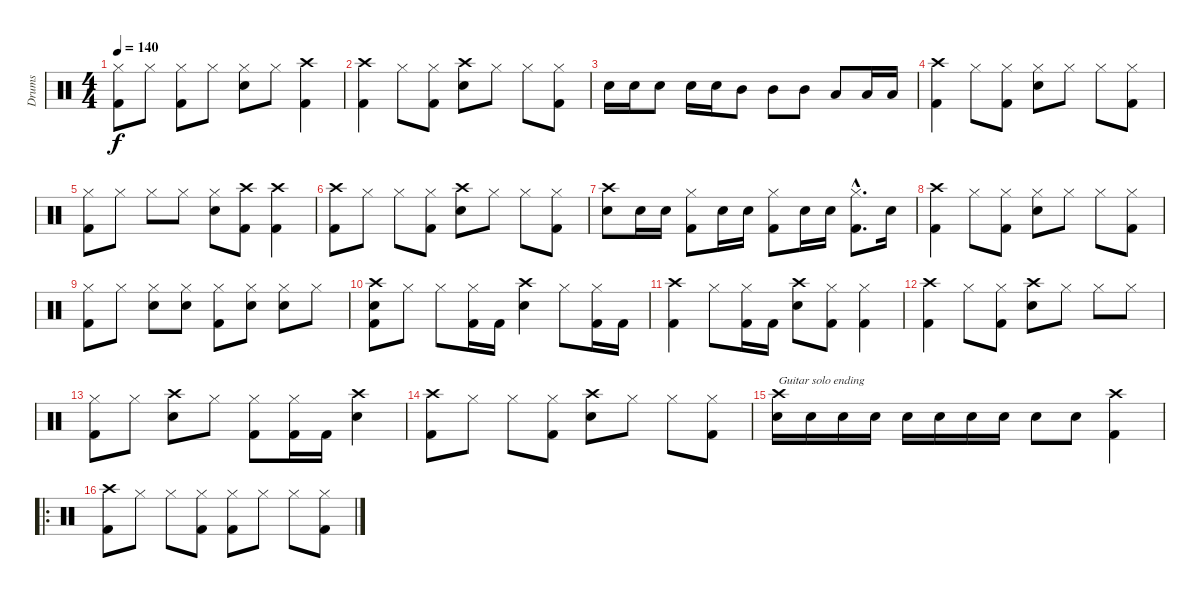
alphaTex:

\track ("Drums" "Drums") {instrument percussion}
\staff {score}
\articulation defaults
\ts (4 4)
\tempo 140
\clef neutral
\ks c
("Hi-Hat (closed)" "Kick (hit) 2").8{dy f} "Hi-Hat (closed)".8 ("Hi-Hat (closed)" "Kick (hit) 2").8 "Hi-Hat (closed)".8 ("Hi-Hat (closed)" "Electric Snare (hit)").8 "Hi-Hat (closed)".8 ("Crash high (hit)" "Kick (hit) 2").4 |
("Crash high (hit)" "Kick (hit) 2").4 "Hi-Hat (closed)".8 ("Hi-Hat (closed)" "Kick (hit) 2").8 ("Crash high (hit)" "Electric Snare (hit)").8 "Hi-Hat (closed)".8 "Hi-Hat (closed)".8 ("Hi-Hat (closed)" "Kick (hit) 2").8 |
"Electric Snare (hit)".16 "Electric Snare (hit)".16 "Electric Snare (hit)".8 "Electric Snare (hit)".16 "Electric Snare (hit)".16 "Mid Tom (hit)".8 "Mid Tom (hit)".8 "Mid Tom (hit)".8 "Low Tom (hit)".8 "Low Tom (hit)".16 "Low Tom (hit)".16 |
("Crash high (hit)" "Kick (hit) 2").4 "Hi-Hat (closed)".8 ("Hi-Hat (closed)" "Kick (hit) 2").8 ("Hi-Hat (closed)" "Electric Snare (hit)").8 "Hi-Hat (closed)".8 "Hi-Hat (closed)".8 ("Hi-Hat (closed)" "Kick (hit) 2").8 |
("Hi-Hat (closed)" "Kick (hit) 2").8 "Hi-Hat (closed)".8 "Hi-Hat (closed)".8 "Hi-Hat (closed)".8 ("Hi-Hat (closed)" "Electric Snare (hit)").8 ("Crash high (hit)" "Kick (hit) 2").8 ("Crash high (hit)" "Kick (hit) 2").4 |
("Crash high (hit)" "Kick (hit) 2").8 "Hi-Hat (closed)".8 "Hi-Hat (closed)".8 ("Hi-Hat (closed)" "Kick (hit) 2").8 ("Crash high (hit)" "Electric Snare (hit)").8 "Hi-Hat (closed)".8 "Hi-Hat (closed)".8 ("Hi-Hat (closed)" "Kick (hit) 2").8 |
("Crash high (hit)" "Electric Snare (hit)").8 "Electric Snare (hit)".16 "Electric Snare (hit)".16 ("Hi-Hat (closed)" "Kick (hit) 2").8 "Electric Snare (hit)".16 "Electric Snare (hit)".16 ("Hi-Hat (closed)" "Kick (hit) 2").8 "Electric Snare (hit)".16 "Electric Snare (hit)".16 ("Hi-Hat (closed)"{hac} "Kick (hit) 2"{hac}).8{d} "Electric Snare (hit)".16 |
("Crash high (hit)" "Kick (hit) 2").4 "Hi-Hat (closed)".8 ("Hi-Hat (closed)" "Kick (hit) 2").8 ("Hi-Hat (closed)" "Electric Snare (hit)").8 "Hi-Hat (closed)".8 "Hi-Hat (closed)".8 ("Hi-Hat (closed)" "Kick (hit) 2").8 |
("Hi-Hat (closed)" "Kick (hit) 2").8 "Hi-Hat (closed)".8 ("Hi-Hat (closed)" "Electric Snare (hit)").8 ("Hi-Hat (closed)" "Electric Snare (hit)").8 ("Hi-Hat (closed)" "Kick (hit) 2").8 ("Hi-Hat (closed)" "Electric Snare (hit)").8 ("Hi-Hat (closed)" "Electric Snare (hit)").8 "Hi-Hat (closed)".8 |
("Crash high (hit)" "Electric Snare (hit)" "Kick (hit) 2").8 "Hi-Hat (closed)".8 "Hi-Hat (closed)".8 ("Hi-Hat (closed)" "Kick (hit) 2").16 "Kick (hit) 2".16 ("Crash high (hit)" "Electric Snare (hit)").4 "Hi-Hat (closed)".8 ("Hi-Hat (closed)" "Kick (hit) 2").16 "Kick (hit) 2".16 |
("Crash high (hit)" "Kick (hit) 2").4 "Hi-Hat (closed)".8 ("Hi-Hat (closed)" "Kick (hit) 2").16 "Kick (hit) 2".16 ("Crash high (hit)" "Electric Snare (hit)").8 ("Hi-Hat (closed)" "Kick (hit) 2").8 ("Hi-Hat (closed)" "Kick (hit) 2").4 |
("Crash high (hit)" "Kick (hit) 2").4 "Hi-Hat (closed)".8 ("Hi-Hat (closed)" "Kick (hit) 2").8 ("Crash high (hit)" "Electric Snare (hit)").8 "Hi-Hat (closed)".8 "Hi-Hat (closed)".8 "Hi-Hat (closed)".8 |
("Hi-Hat (closed)" "Kick (hit) 2").8 "Hi-Hat (closed)".8 ("Electric Snare (hit)" "Crash high (hit)").8 "Hi-Hat (closed)".8 ("Hi-Hat (closed)" "Kick (hit) 2").8 ("Hi-Hat (closed)" "Kick (hit) 2").16 "Kick (hit) 2".16 ("Crash high (hit)" "Electric Snare (hit)").4 |
("Kick (hit) 2" "Crash high (hit)").8 "Hi-Hat (closed)".8 "Hi-Hat (closed)".8 ("Hi-Hat (closed)" "Kick (hit) 2").8 ("Crash high (hit)" "Electric Snare (hit)").8 "Hi-Hat (closed)".8 "Hi-Hat (closed)".8 ("Hi-Hat (closed)" "Kick (hit) 2").8 |
("Crash high (hit)" "Electric Snare (hit)").16{txt "Guitar solo ending"} "Electric Snare (hit)".16 "Electric Snare (hit)".16 "Electric Snare (hit)".16 "Electric Snare (hit)".16 "Electric Snare (hit)".16 "Electric Snare (hit)".16 "Electric Snare (hit)".16 "Electric Snare (hit)".8 "Electric Snare (hit)".8 ("Crash high (hit)" "Kick (hit) 2").4 |
\ro
("Crash high (hit)" "Kick (hit) 2").8 "Hi-Hat (closed)".8 "Hi-Hat (closed)".8 ("Hi-Hat (closed)" "Kick (hit) 2").8 ("Hi-Hat (closed)" "Kick (hit) 2").8 "Hi-Hat (closed)".8 "Hi-Hat (closed)".8 ("Hi-Hat (closed)" "Kick (hit) 2").8
